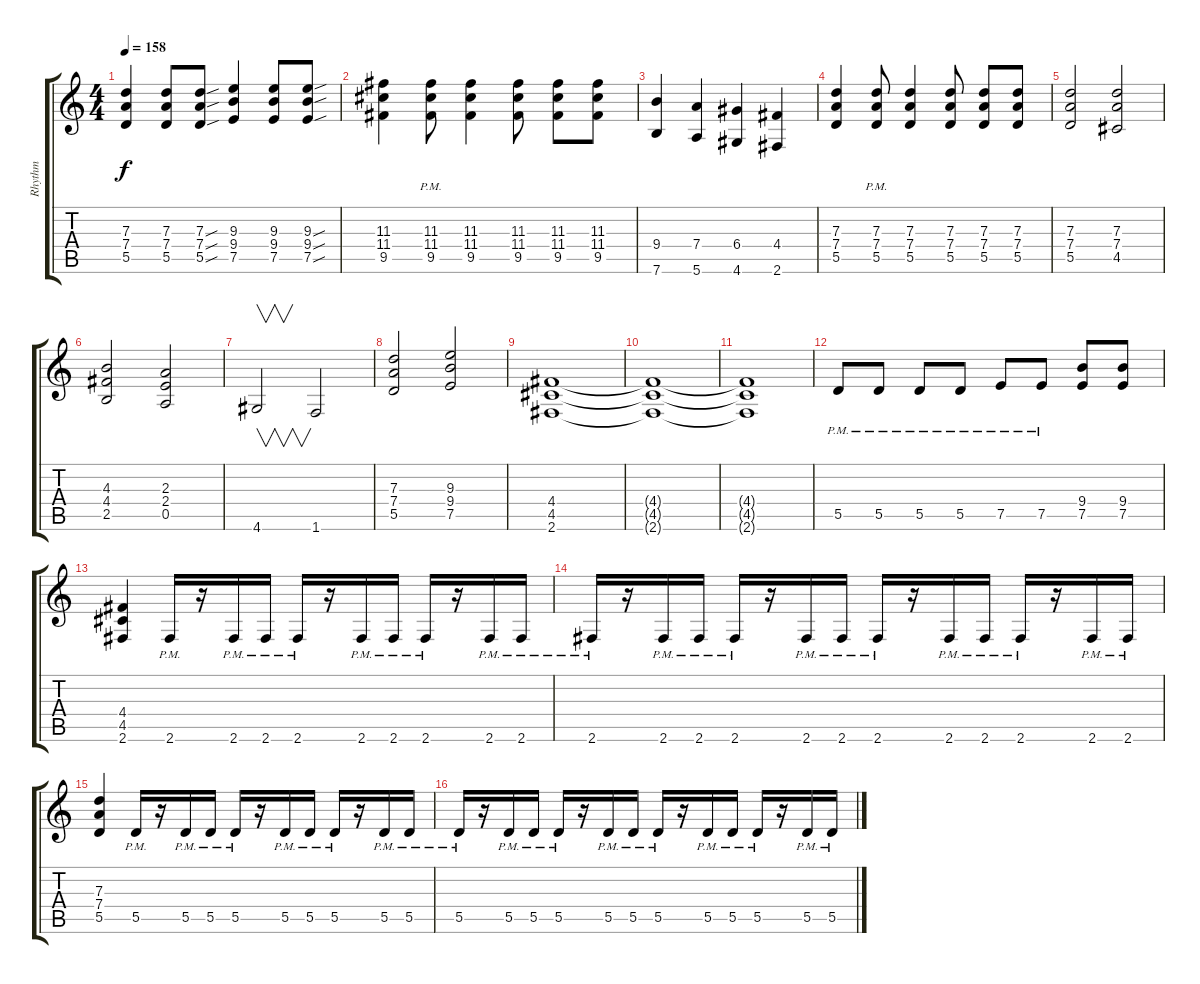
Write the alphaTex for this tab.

\track ("Rhythm" "Rhythm") {instrument overdrivenguitar}
\staff {score tabs}
\tuning (E4 B3 G3 D3 A2 E2) {hide}
\ts (4 4)
\section ("" "")
\tempo 158
\clef g2
\ks c
(7.3 7.4 5.5).4{dy f} (7.3 7.4 5.5).8 (7.3{sou} 7.4{sou} 5.5{sou}).8 (9.3 9.4 7.5).4 (9.3 9.4 7.5).8 (9.3{sou} 9.4{sou} 7.5{sou}).8 |
(11.3 11.4 9.5).4 (11.3{pm} 11.4{pm} 9.5{pm}).8 (11.3 11.4 9.5).4 (11.3 11.4 9.5).8 (11.3 11.4 9.5).8 (11.3 11.4 9.5).8 |
(9.4 7.6).4 (7.4 5.6).4 (6.4 4.6).4 (4.4 2.6).4 |
(7.3 7.4 5.5).4 (7.3{pm} 7.4{pm} 5.5{pm}).8 (7.3 7.4 5.5).4 (7.3 7.4 5.5).8 (7.3 7.4 5.5).8 (7.3 7.4 5.5).8 |
(7.3 7.4 5.5).2 (7.3 7.4 4.5).2 |
(4.3 4.4 2.5).2 (2.3 2.4 0.5).2 |
4.6.2{v} 1.6.2 |
(7.3 7.4 5.5).2 (9.3 9.4 7.5).2 |
\section ("" "")
(4.4 4.5 2.6).1 |
(4.4{t} 4.5{t} 2.6{t}).1 |
(4.4{t} 4.5{t} 2.6{t}).1 |
5.5{pm}.8 5.5{pm}.8 5.5{pm}.8 5.5{pm}.8 7.5{pm}.8 7.5{pm}.8 (9.4 7.5).8 (9.4 7.5).8 |
\section ("" "")
(4.4 4.5 2.6).4 2.6{pm}.16 r.16 2.6{pm}.16 2.6{pm}.16 2.6{pm}.16 r.16 2.6{pm}.16 2.6{pm}.16 2.6{pm}.16 r.16 2.6{pm}.16 2.6{pm}.16 |
2.6{pm}.16 r.16 2.6{pm}.16 2.6{pm}.16 2.6{pm}.16 r.16 2.6{pm}.16 2.6{pm}.16 2.6{pm}.16 r.16 2.6{pm}.16 2.6{pm}.16 2.6{pm}.16 r.16 2.6{pm}.16 2.6{pm}.16 |
(7.3 7.4 5.5).4 5.5{pm}.16 r.16 5.5{pm}.16 5.5{pm}.16 5.5{pm}.16 r.16 5.5{pm}.16 5.5{pm}.16 5.5{pm}.16 r.16 5.5{pm}.16 5.5{pm}.16 |
5.5{pm}.16 r.16 5.5{pm}.16 5.5{pm}.16 5.5{pm}.16 r.16 5.5{pm}.16 5.5{pm}.16 5.5{pm}.16 r.16 5.5{pm}.16 5.5{pm}.16 5.5{pm}.16 r.16 5.5{pm}.16 5.5{pm}.16
